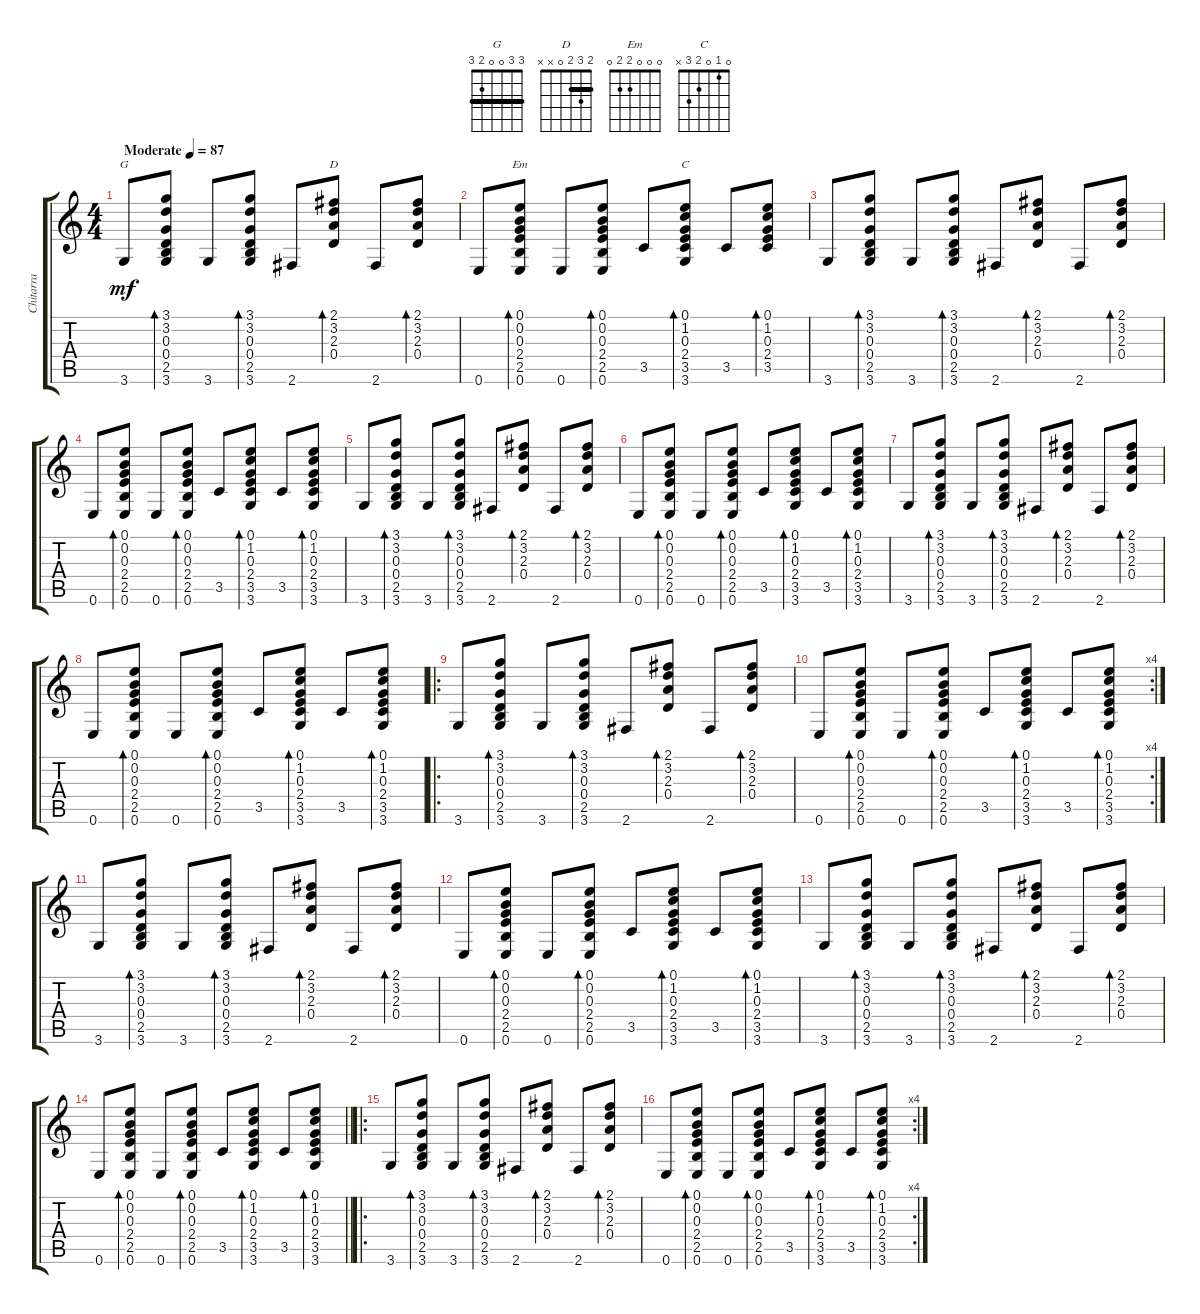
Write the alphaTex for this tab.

\track ("Chitarra" "Chitarra") {instrument acousticguitarsteel}
\staff {score tabs}
\tuning (E4 B3 G3 D3 A2 E2) {hide}
\chord ("G" 3 3 0 0 2 3) {barre 3}
\chord ("D" 2 3 2 0 x x) {barre 2}
\chord ("Em" 0 0 0 2 2 0)
\chord ("C" 0 1 0 2 3 x)
\ts (4 4)
\tempo (87 "Moderate")
\clef g2
\ks c
3.6.8{ch "G" dy mf balance 14 instrument acousticguitarsteel} (3.1 3.2 0.3 0.4 2.5 3.6).8{bd 60} 3.6.8 (3.1 3.2 0.3 0.4 2.5 3.6).8{bd 60} 2.6.8 (2.1 3.2 2.3 0.4).8{bd 60 ch "D"} 2.6.8 (2.1 3.2 2.3 0.4).8{bd 60} |
0.6.8 (0.1 0.2 0.3 2.4 2.5 0.6).8{bd 60 ch "Em"} 0.6.8 (0.1 0.2 0.3 2.4 2.5 0.6).8{bd 60} 3.5.8 (0.1 1.2 0.3 2.4 3.5 3.6).8{bd 30 ch "C"} 3.5.8 (0.1 1.2 0.3 2.4 3.5).8{bd 60} |
3.6.8 (3.1 3.2 0.3 0.4 2.5 3.6).8{bd 60} 3.6.8 (3.1 3.2 0.3 0.4 2.5 3.6).8{bd 60} 2.6.8 (2.1 3.2 2.3 0.4).8{bd 60} 2.6.8 (2.1 3.2 2.3 0.4).8{bd 60} |
0.6.8 (0.1 0.2 0.3 2.4 2.5 0.6).8{bd 60} 0.6.8 (0.1 0.2 0.3 2.4 2.5 0.6).8{bd 60} 3.5.8 (0.1 1.2 0.3 2.4 3.5 3.6).8{bd 30} 3.5.8 (0.1 1.2 0.3 2.4 3.5 3.6).8{bd 30} |
3.6.8{balance 8} (3.1 3.2 0.3 0.4 2.5 3.6).8{bd 60} 3.6.8 (3.1 3.2 0.3 0.4 2.5 3.6).8{bd 60} 2.6.8 (2.1 3.2 2.3 0.4).8{bd 60} 2.6.8 (2.1 3.2 2.3 0.4).8{bd 60} |
0.6.8 (0.1 0.2 0.3 2.4 2.5 0.6).8{bd 60} 0.6.8 (0.1 0.2 0.3 2.4 2.5 0.6).8{bd 60} 3.5.8 (0.1 1.2 0.3 2.4 3.5 3.6).8{bd 30} 3.5.8 (0.1 1.2 0.3 2.4 3.5 3.6).8{bd 30} |
3.6.8 (3.1 3.2 0.3 0.4 2.5 3.6).8{bd 60} 3.6.8 (3.1 3.2 0.3 0.4 2.5 3.6).8{bd 60} 2.6.8 (2.1 3.2 2.3 0.4).8{bd 60} 2.6.8 (2.1 3.2 2.3 0.4).8{bd 60} |
0.6.8 (0.1 0.2 0.3 2.4 2.5 0.6).8{bd 60} 0.6.8 (0.1 0.2 0.3 2.4 2.5 0.6).8{bd 60} 3.5.8 (0.1 1.2 0.3 2.4 3.5 3.6).8{bd 30} 3.5.8 (0.1 1.2 0.3 2.4 3.5 3.6).8{bd 30} |
\ro
3.6.8 (3.1 3.2 0.3 0.4 2.5 3.6).8{bd 30} 3.6.8 (3.1 3.2 0.3 0.4 2.5 3.6).8{bd 30} 2.6.8 (2.1 3.2 2.3 0.4).8{bd 30} 2.6.8 (2.1 3.2 2.3 0.4).8{bd 30} |
\rc 4
0.6.8 (0.1 0.2 0.3 2.4 2.5 0.6).8{bd 30} 0.6.8 (0.1 0.2 0.3 2.4 2.5 0.6).8{bd 30} 3.5.8 (0.1 1.2 0.3 2.4 3.5 3.6).8{bd 30} 3.5.8 (0.1 1.2 0.3 2.4 3.5 3.6).8{bd 30} |
3.6.8 (3.1 3.2 0.3 0.4 2.5 3.6).8{bd 30} 3.6.8 (3.1 3.2 0.3 0.4 2.5 3.6).8{bd 30} 2.6.8 (2.1 3.2 2.3 0.4).8{bd 30} 2.6.8 (2.1 3.2 2.3 0.4).8{bd 30} |
0.6.8 (0.1 0.2 0.3 2.4 2.5 0.6).8{bd 30} 0.6.8 (0.1 0.2 0.3 2.4 2.5 0.6).8{bd 30} 3.5.8 (0.1 1.2 0.3 2.4 3.5 3.6).8{bd 30} 3.5.8 (0.1 1.2 0.3 2.4 3.5 3.6).8{bd 30} |
3.6.8 (3.1 3.2 0.3 0.4 2.5 3.6).8{bd 30} 3.6.8 (3.1 3.2 0.3 0.4 2.5 3.6).8{bd 30} 2.6.8 (2.1 3.2 2.3 0.4).8{bd 30} 2.6.8 (2.1 3.2 2.3 0.4).8{bd 30} |
\barLineRight lightlight
0.6.8 (0.1 0.2 0.3 2.4 2.5 0.6).8{bd 30} 0.6.8 (0.1 0.2 0.3 2.4 2.5 0.6).8{bd 30} 3.5.8 (0.1 1.2 0.3 2.4 3.5 3.6).8{bd 30} 3.5.8 (0.1 1.2 0.3 2.4 3.5 3.6).8{bd 30} |
\ro
3.6.8 (3.1 3.2 0.3 0.4 2.5 3.6).8{bd 30} 3.6.8 (3.1 3.2 0.3 0.4 2.5 3.6).8{bd 30} 2.6.8 (2.1 3.2 2.3 0.4).8{bd 30} 2.6.8 (2.1 3.2 2.3 0.4).8{bd 30} |
\rc 4
0.6.8 (0.1 0.2 0.3 2.4 2.5 0.6).8{bd 30} 0.6.8 (0.1 0.2 0.3 2.4 2.5 0.6).8{bd 30} 3.5.8 (0.1 1.2 0.3 2.4 3.5 3.6).8{bd 30} 3.5.8 (0.1 1.2 0.3 2.4 3.5 3.6).8{bd 30}
